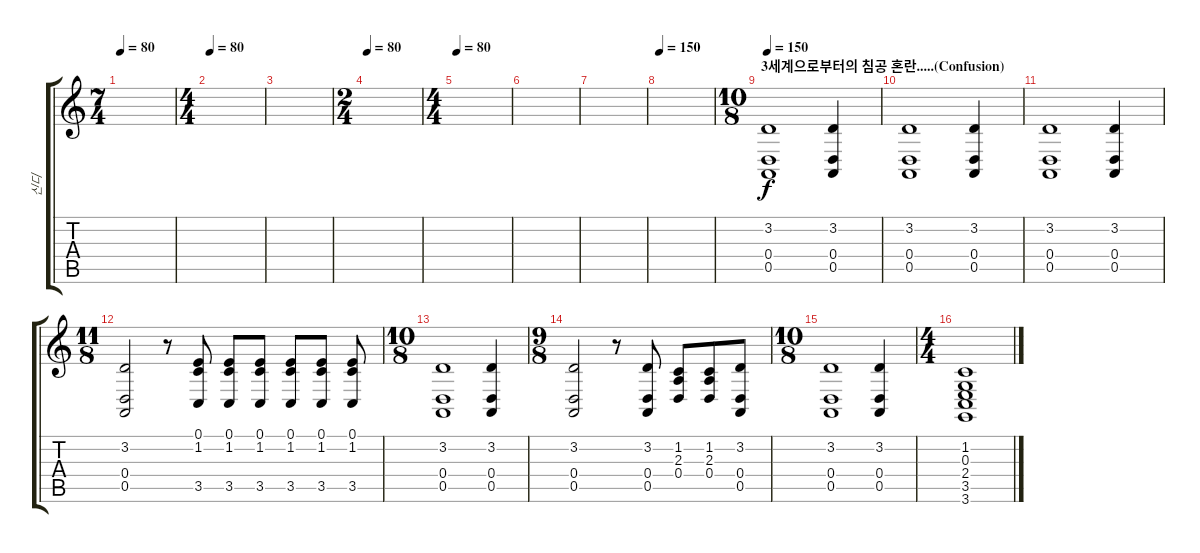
\track ("신디" "신디") {instrument synthstrings1}
\staff {score tabs}
\tuning (E4 B3 G3 D3 A2 E2) {hide}
\ts (7 4)
\tempo 80
\clef g2
\ks c
|
\ts (4 4)
\tempo 80
|
|
\ts (2 4)
\tempo 80
|
\ts (4 4)
\tempo 80
|
|
|
\tempo 150
|
\ts (10 8)
\section ("" "3세계으로부터의 침공 혼란.....(Confusion)")
\tempo 150
(3.2 0.4 0.5).1 (3.2 0.4 0.5).4 |
(3.2 0.4 0.5).1 (3.2 0.4 0.5).4 |
(3.2 0.4 0.5).1 (3.2 0.4 0.5).4 |
\ts (11 8)
(3.2 0.4 0.5).2 r.8 (0.1 1.2 3.5).8 (0.1 1.2 3.5).8 (0.1 1.2 3.5).8 (0.1 1.2 3.5).8 (0.1 1.2 3.5).8 (0.1 1.2 3.5).8 |
\ts (10 8)
(3.2 0.4 0.5).1 (3.2 0.4 0.5).4 |
\ts (9 8)
(3.2 0.4 0.5).2 r.8 (3.2 0.4 0.5).8 (1.2 2.3 0.4).8 (1.2 2.3 0.4).8 (3.2 0.4 0.5).8 |
\ts (10 8)
(3.2 0.4 0.5).1 (3.2 0.4 0.5).4 |
\ts (4 4)
(1.2 0.3 2.4 3.5 3.6).1
